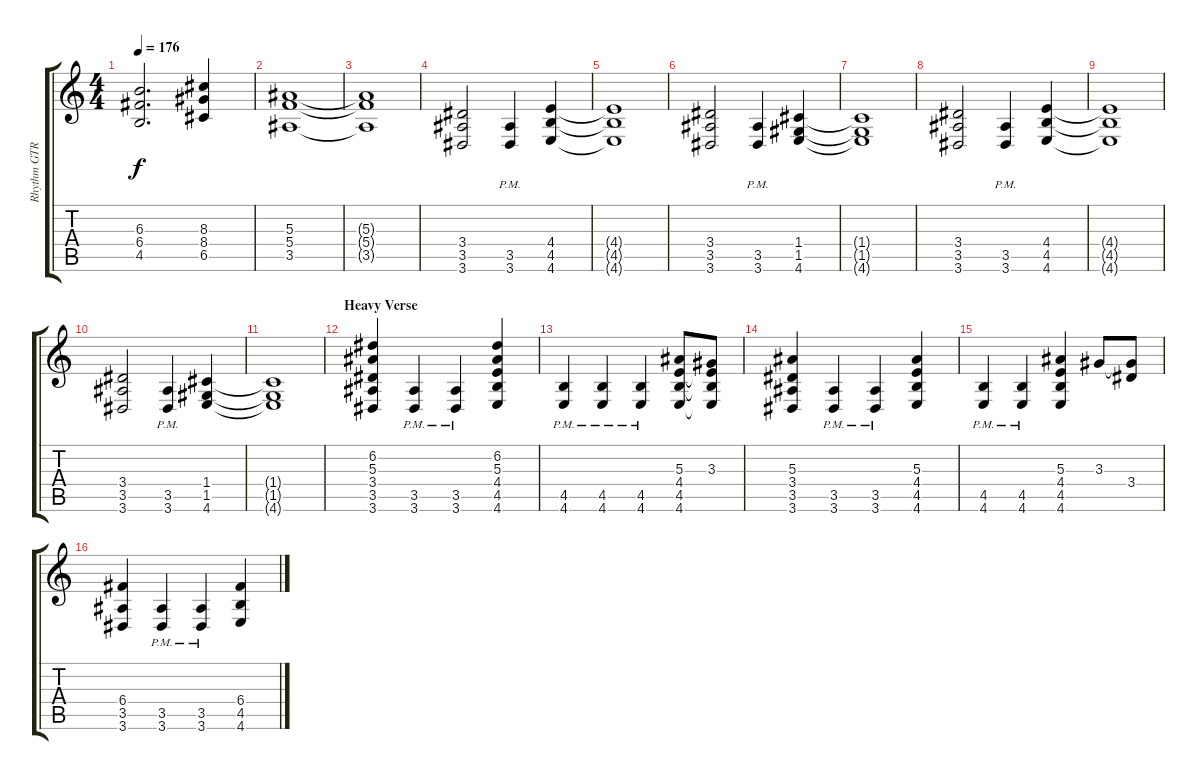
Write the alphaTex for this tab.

\track ("Rhythm GTR 1" "Rhythm GTR") {instrument overdrivenguitar}
\staff {score tabs}
\tuning (D4 A3 F3 C3 G2 C2) {hide}
\ts (4 4)
\tempo 176
\clef g2
\ks aminor
(6.3{t} 6.4{t} 4.5{t}).2{d dy f} (8.3 8.4 6.5).4 |
(5.3 5.4 3.5).1 |
(5.3{t} 5.4{t} 3.5{t}).1 |
(3.4 3.5 3.6).2 (3.5{pm} 3.6{pm}).4 (4.4 4.5 4.6).4 |
(4.4{t} 4.5{t} 4.6{t}).1 |
(3.4 3.5 3.6).2 (3.5{pm} 3.6{pm}).4 (1.4 1.5 4.6).4 |
(1.4{t} 1.5{t} 4.6{t}).1 |
(3.4 3.5 3.6).2 (3.5{pm} 3.6{pm}).4 (4.4 4.5 4.6).4 |
(4.4{t} 4.5{t} 4.6{t}).1 |
(3.4 3.5 3.6).2 (3.5{pm} 3.6{pm}).4 (1.4 1.5 4.6).4 |
(1.4{t} 1.5{t} 4.6{t}).1 |
\section ("" "Heavy Verse")
(6.2 5.3 3.4 3.5 3.6).4 (3.5{pm} 3.6{pm}).4 (3.5{pm} 3.6{pm}).4 (6.2 5.3 4.4 4.5 4.6).4 |
(4.5{pm} 4.6{pm}).4 (4.5{pm} 4.6{pm}).4 (4.5{pm} 4.6{pm}).4 (5.3 4.4 4.5 4.6).8 (3.3 4.4{t} 4.5{t} 4.6{t}).8 |
(5.3 3.4 3.5 3.6).4 (3.5{pm} 3.6{pm}).4 (3.5{pm} 3.6{pm}).4 (5.3 4.4 4.5 4.6).4 |
(4.5{pm} 4.6{pm}).4 (4.5{pm} 4.6{pm}).4 (5.3 4.4 4.5 4.6).4 3.3.8 (3.3{t} 3.4).8 |
(6.4 3.5 3.6).4 (3.5{pm} 3.6{pm}).4 (3.5{pm} 3.6{pm}).4 (6.4 4.5 4.6).4
